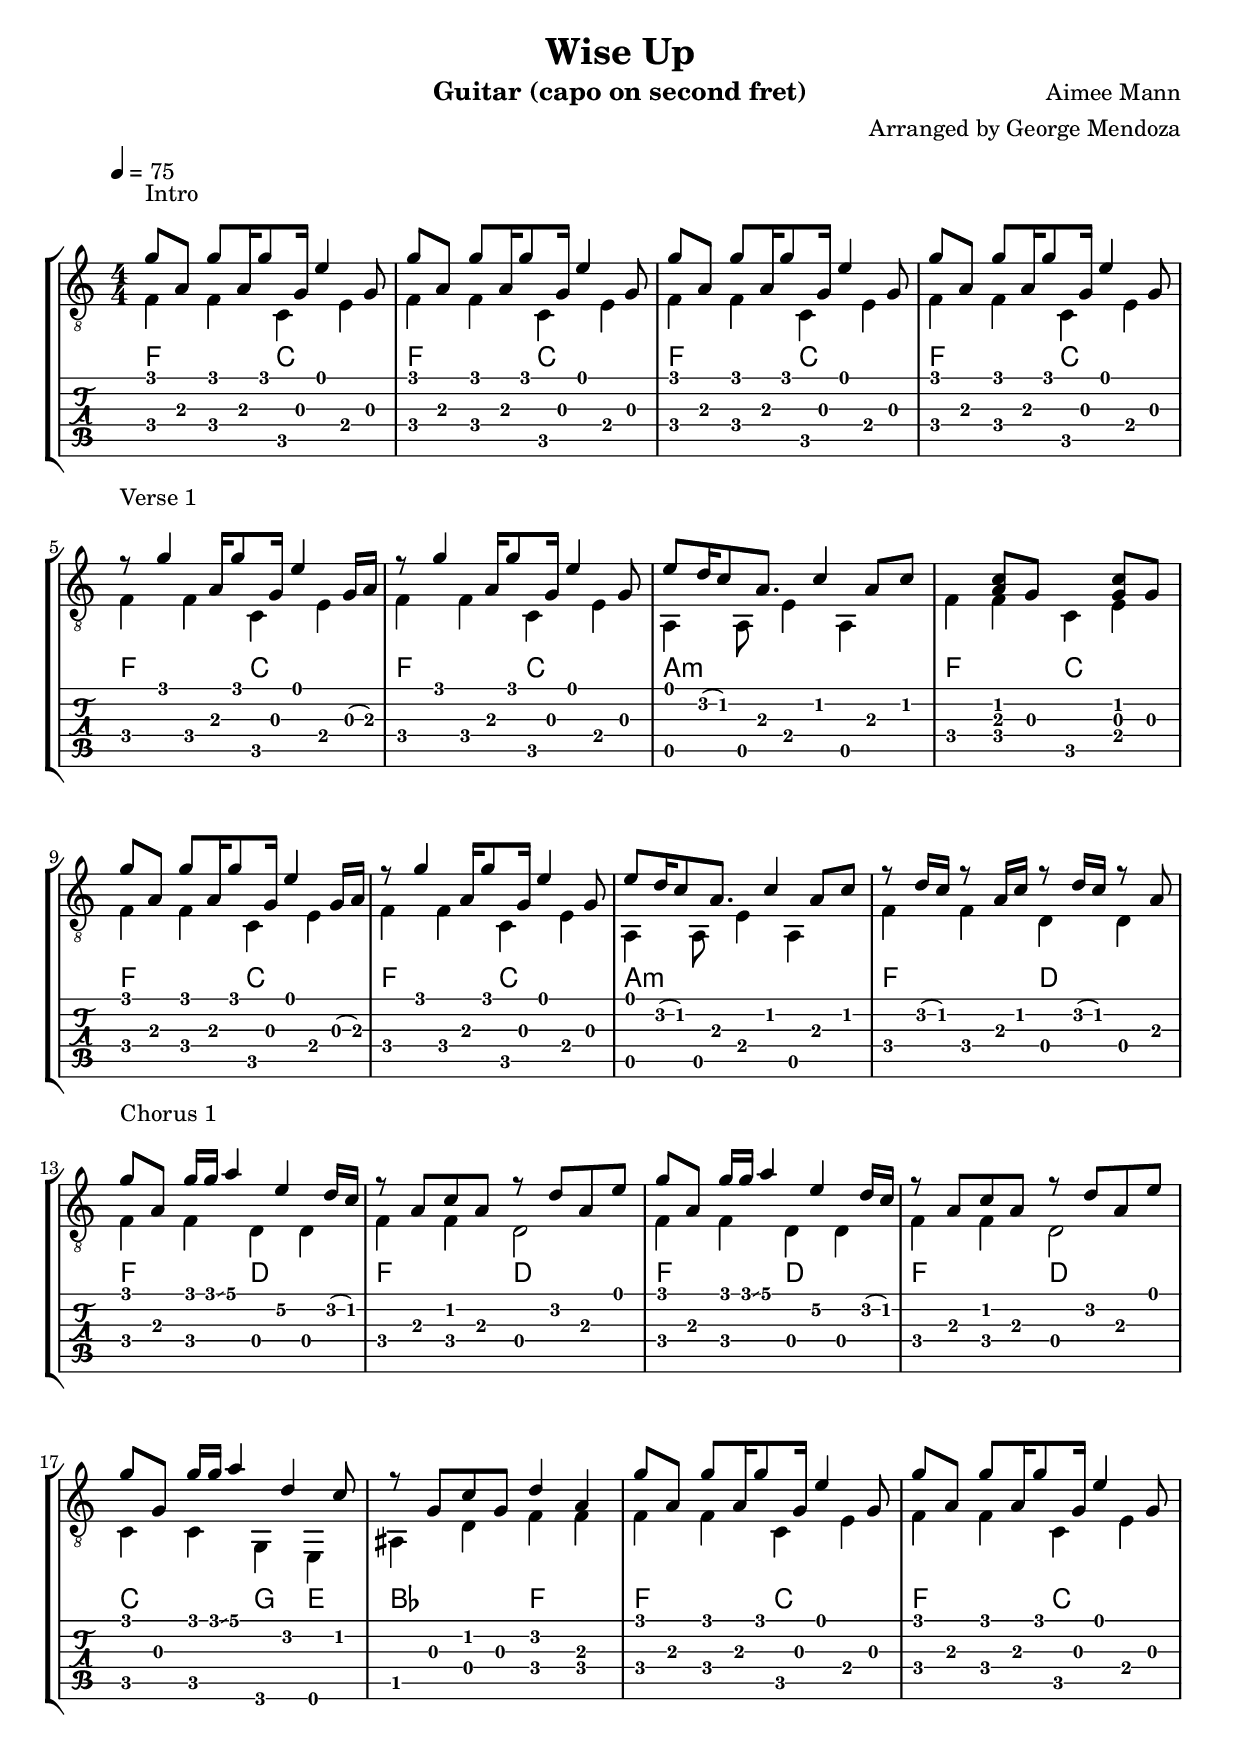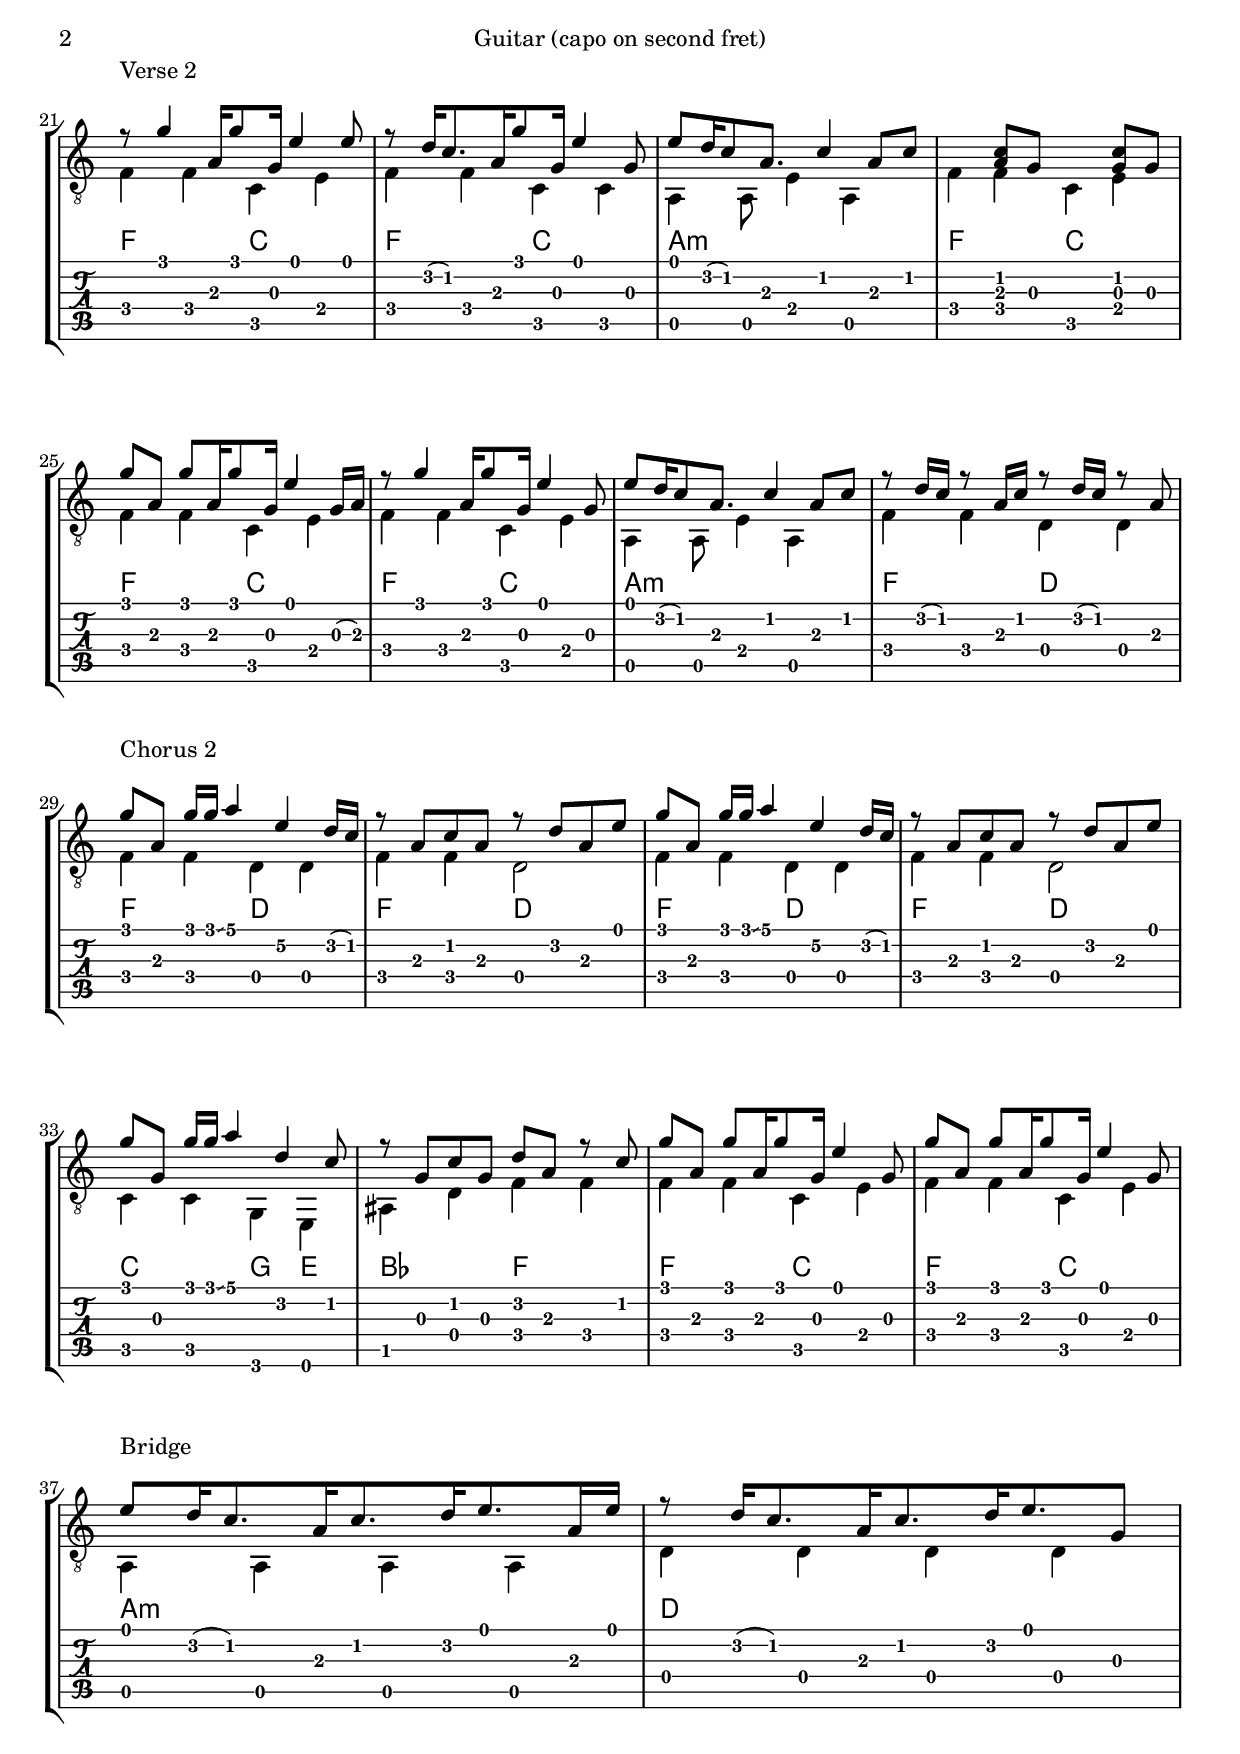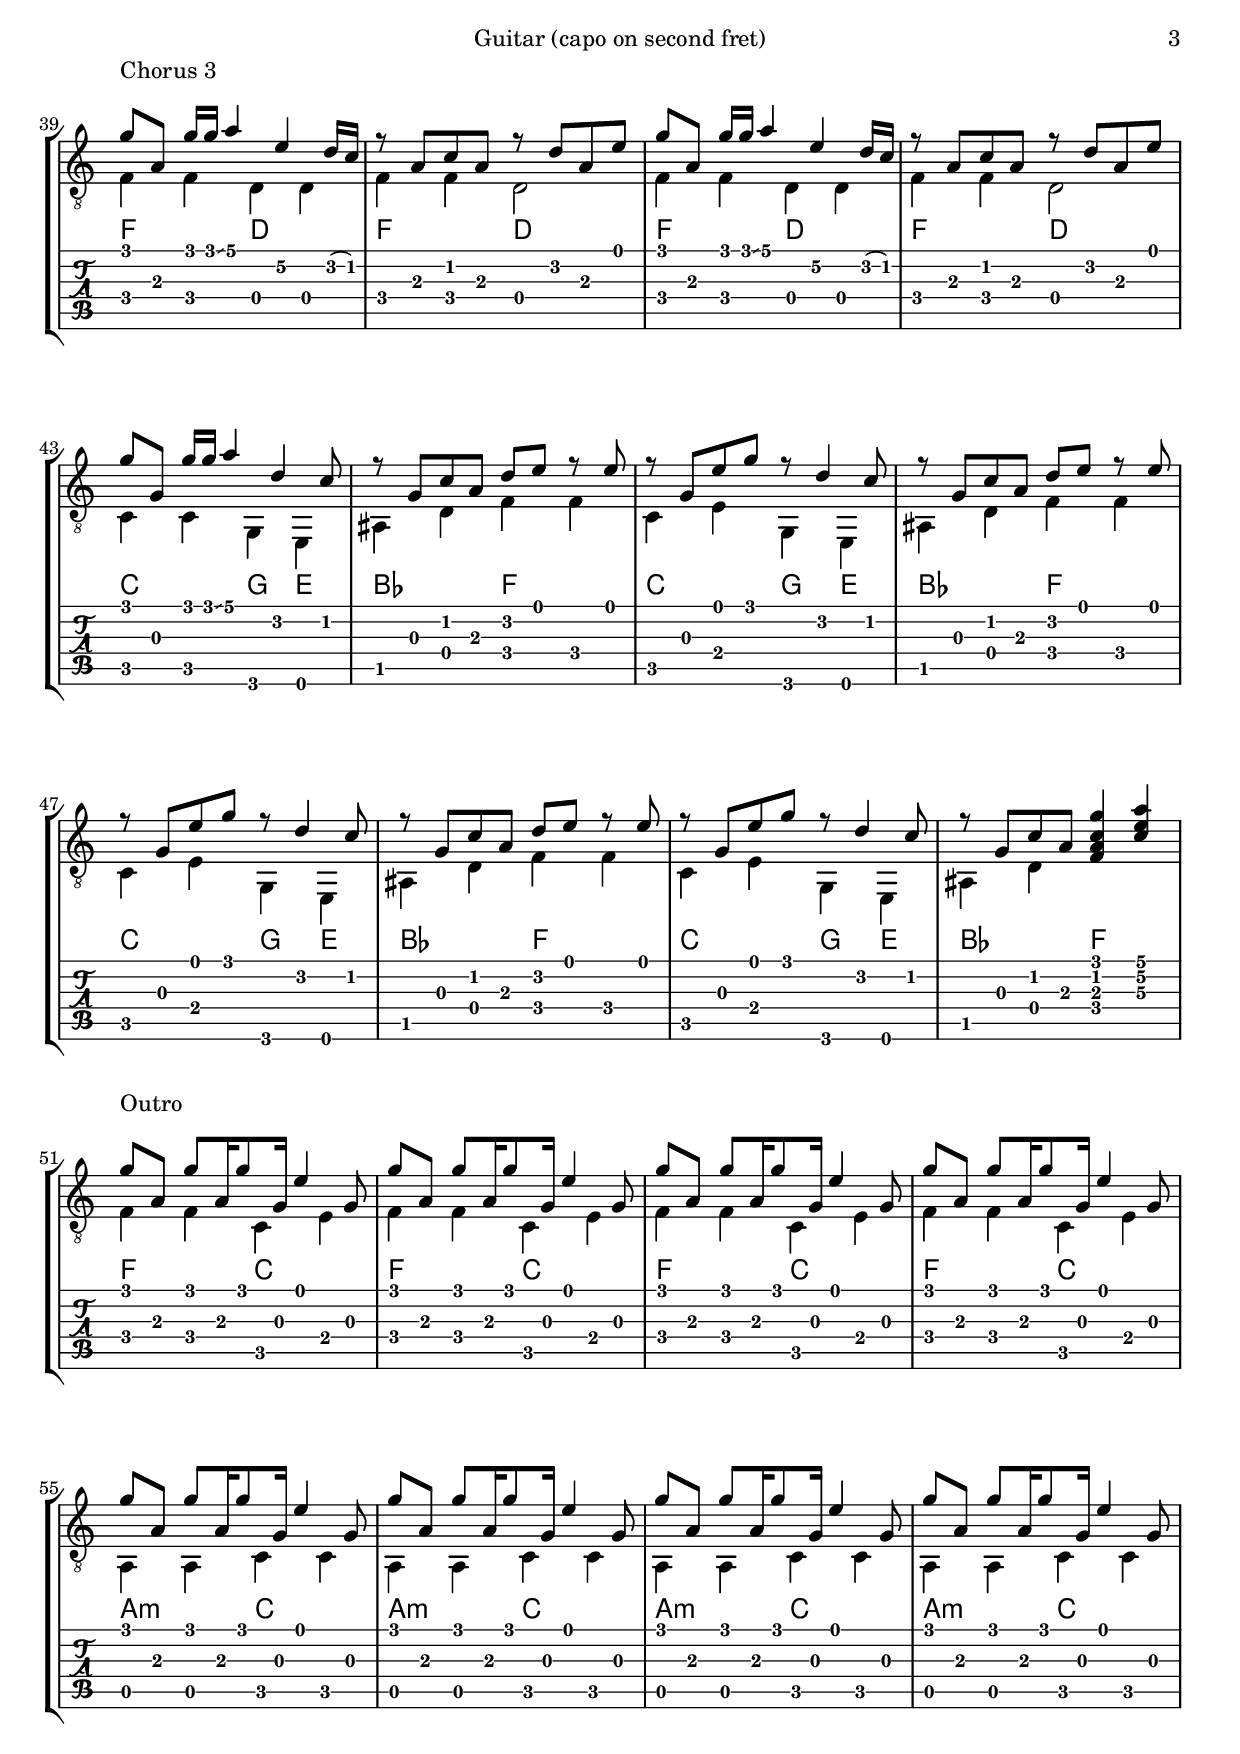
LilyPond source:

\version "2.22.1"
\include "english.ly"

\paper {
 indent = #0
}

\header {
  title = "Wise Up"
  composer = "Aimee Mann"
  arranger = "Arranged by George Mendoza"
  instrument = "Guitar (capo on second fret)"
}

%-----------------------------------------------------------------------
% Chord Sets

cChordSetAm = { \chordmode { a1:m } }

cChordSetAmC = { \chordmode { a2:m c2 } }

cChordSetBbF = { \chordmode { bf2 f2 } }

cChordSetCCGE = { \chordmode { c2 g4 e4 } }

cChordSetD = { \chordmode { d1 } }

cChordSetFC = { \chordmode { f2 c2 } }

cChordSetFD = { \chordmode { f2 d2 } }


%-----------------------------------------------------------------------
% Bars

vOneBarBeforeYouSign = {  r8 <d'\2>16( <c'\2>8.) <a\3>16 <c'\2>8. <d'\2>16 <e'\1>8. <g\3>8 }
vTwoBarBeforeYouSign = {  <d\4>4 <d\4>4 <d\4>4 <d\4>4 }
cBarBeforeYouSign = {  \cChordSetD }

vOneBarBeganIt = {  \skip 4 <a\3 c'\2 >8 <g\3>8 \skip 4 <g\3 c'\2 >8 <g\3>8 }
vTwoBarBeganIt = {  <f\4>4 <f\4>4 <c\5>4 <e\4>4 }
cBarBeganIt = {  \cChordSetFC }

vOneBarItThough = {  r8 <d'\2>16( <c'\2>16) r8 <a\3>16 <c'\2>16 r8 <d'\2>16( <c'\2>16) r8 <a\3>8 }
vTwoBarItThough = {  <f\4>4 <f\4>4 <d\4>4 <d\4>4 }
cBarItThough = {  \cChordSetFD }

vOneBarFDm = {  r8 <a\3>8 <c'\2>8 <a\3>8 r8 <d'\2>8 <a\3>8 <e'\1>8 }
vTwoBarFDm = {  <f\4>4 <f\4>4 <d\4>2 }
cBarFDm = {  \cChordSetFD }

vOneBarIntro = {  <g'\1>8 <a\3>8 <g'\1>8 <a\3>16 <g'\1>8 <g\3>16 <e'\1>4 <g\3>8 }
vTwoBarIntro = {  <f\4>4 <f\4>4 <c\5>4  <e\4>4 }
cBarIntro = {  \cChordSetFC }

vOneBarItsNot = {  r8 <g'\1>4 <a\3>16 <g'\1>8 <g\3>16 <e'\1>4 <g\3>16( <a\3>16) }
vTwoBarItsNot = {  <f\4>4 <f\4>4 <c\5>4 <e\4>4 }
cBarItsNot = {  \cChordSetFC }

vOneBarItsNotGoingToStop = {  <g'\1>8 <a\3>8 <g'\1>16 <g'\1>16\glissando <a'\1>4 <e'\2>4 <d'\2>16( <c'\2>16) }
vTwoBarItsNotGoingToStop = {  <f\4>4 <f\4>4 <d\4>4 <d\4>4 }
cBarItsNotGoingToStop = {  \cChordSetFD }

vOneBarItsNotGoingToStopCcge = {  <g'\1>8 <g\3>8 <g'\1>16 <g'\1>16\glissando <a'\1>4 <d'\2>4 <c'\2>8 }
vTwoBarItsNotGoingToStopCcge = {  <c\5>4 <c\5>4 <g,\6>4 <e,\6>4 }
cBarItsNotGoingToStopCcge = {  \cChordSetCCGE }

vOneBarItsNotGoingToStopCcgeTwo = {  r8 <g\3>8 <e'\1>8 <g'\1>8 r8 <d'\2>4 <c'\2>8 }
vTwoBarItsNotGoingToStopCcgeTwo = {  <c\5>4 <e\4>4 <g,\6>4 <e,\6>4 }
cBarItsNotGoingToStopCcgeTwo = {  \cChordSetCCGE }

vOneBarOutro = {  <g'\1>8 <a\3>8 <g'\1>8 <a\3>16 <g'\1>8 <g\3>16 <e'\1>4 <g\3>8 }
vTwoBarOutro = {  <a,\5>4 <a,\5>4 <c\5>4  <c\5>4 }
cBarOutro = {  \cChordSetAmC }

vOneBarPrepareAList = {  <e'\1>8 <d'\2>16( <c'\2>8.) <a\3>16 <c'\2>8. <d'\2>16 <e'\1>8. <a\3>16 <e'\1>16 }
vTwoBarPrepareAList = {  <a,\5>4 <a,\5>4 <a,\5>4 <a,\5>4 }
cBarPrepareAList = {  \cChordSetAm }

vOneBarSoJustGiveUp = {  r8 <g\3>8 <c'\2>8 <a\3>8 <a\3 c'\2 g'\1 f\4 >4 <c'\3 e'\2 a'\1 >4 }
vTwoBarSoJustGiveUp = {  <as,\5>4 <d\4>4 \skip 2 }
cBarSoJustGiveUp = {  \cChordSetBbF }

vOneBarTheresACure = {  r8 <d'\2>16( <c'\2>8.) <a\3>16 <g'\1>8 <g\3>16 <e'\1>4 <g\3>8 }
vTwoBarTheresACure = {  <f\4>4 <f\4>4 <c\5>4 <c\5>4 }
cBarTheresACure = {  \cChordSetFC }

vOneBarTilYouWiseUp = {  r8 <g\3>8 <c'\2>8 <g\3>8 <d'\2>4 <a\3>4 }
vTwoBarTilYouWiseUp = {  <as,\5>4 <d\4>4 <f\4>4 <f\4>4 }
cBarTilYouWiseUp = {  \cChordSetBbF }

vOneBarTilYouWiseUpTwo = {  r8 <g\3>8 <c'\2>8 <g\3>8 <d'\2>8 <a\3>8 r8 <c'\2>8 }
vTwoBarTilYouWiseUpTwo = {  <as,\5>4 <d\4>4 <f\4>4 <f\4>4 }
cBarTilYouWiseUpTwo = {  \cChordSetBbF }

vOneBarTilYouWiseUpThree = {  r8 <g\3>8 <c'\2>8 <a\3>8 <d'\2>8 <e'\1>8 r8 <e'\1>8 }
vTwoBarTilYouWiseUpThree = {  <as,\5>4 <d\4>4 <f\4>4 <f\4>4 }
cBarTilYouWiseUpThree = {  \cChordSetBbF }

vOneBarWhatYouThought = {  r8 <g'\1>4 <a\3>16 <g'\1>8 <g\3>16 <e'\1>4 <g\3>8 }
vTwoBarWhatYouThought = {  <f\4>4 <f\4>4 <c\5>4 <e\4>4 }
cBarWhatYouThought = {  \cChordSetFC }

vOneBarWhenYouFirst = {  <e'\1>8 <d'\2>16( <c'\2>8) <a\3>8. <c'\2>4 <a\3>8 <c'\2>8 }
vTwoBarWhenYouFirst = {  <a,\5>4 <a,\5>8 <e\4>4 <a,\5>4 \skip 8 }
cBarWhenYouFirst = {  \cChordSetAm }

vOneBarYouGot = {  <g'\1>8 <a\3>8 <g'\1>8 <a\3>16 <g'\1>8 <g\3>16 <e'\1>4 <g\3>16( <a\3>16) }
vTwoBarYouGot = {  <f\4>4 <f\4>4 <c\5>4 <e\4>4 }
cBarYouGot = {  \cChordSetFC }

vOneBarYoureSure = {  r8 <g'\1>4 <a\3>16 <g'\1>8 <g\3>16 <e'\1>4 <e'\1>8 }
vTwoBarYoureSure = {  <f\4>4 <f\4>4 <c\5>4 <e\4>4 }
cBarYoureSure = {  \cChordSetFC }


%-----------------------------------------------------------------------
% Lines

vOneLineChorusOneLineOne = { \vOneBarItsNotGoingToStop \vOneBarFDm \vOneBarItsNotGoingToStop \vOneBarFDm \break }
vTwoLineChorusOneLineOne = { \vTwoBarItsNotGoingToStop \vTwoBarFDm \vTwoBarItsNotGoingToStop \vTwoBarFDm \break }
cLineChorusOneLineOne = { \cBarItsNotGoingToStop \cBarFDm \cBarItsNotGoingToStop \cBarFDm }

vOneLineIntroLineOne = { \vOneBarIntro \vOneBarIntro \vOneBarIntro \vOneBarIntro \break }
vTwoLineIntroLineOne = { \vTwoBarIntro \vTwoBarIntro \vTwoBarIntro \vTwoBarIntro \break }
cLineIntroLineOne = { \cBarIntro \cBarIntro \cBarIntro \cBarIntro }

vOneLineVerseOneLineTwo = { \vOneBarYouGot \vOneBarWhatYouThought \vOneBarWhenYouFirst \vOneBarItThough \break }
vTwoLineVerseOneLineTwo = { \vTwoBarYouGot \vTwoBarWhatYouThought \vTwoBarWhenYouFirst \vTwoBarItThough \break }
cLineVerseOneLineTwo = { \cBarYouGot \cBarWhatYouThought \cBarWhenYouFirst \cBarItThough }

vOneLineVerseOneLineOne = { \vOneBarItsNot \vOneBarWhatYouThought \vOneBarWhenYouFirst \vOneBarBeganIt \break }
vTwoLineVerseOneLineOne = { \vTwoBarItsNot \vTwoBarWhatYouThought \vTwoBarWhenYouFirst \vTwoBarBeganIt \break }
cLineVerseOneLineOne = { \cBarItsNot \cBarWhatYouThought \cBarWhenYouFirst \cBarBeganIt }

vOneLineChorusOneLineTwo = { \vOneBarItsNotGoingToStopCcge \vOneBarTilYouWiseUp \vOneBarIntro \vOneBarIntro \break }
vTwoLineChorusOneLineTwo = { \vTwoBarItsNotGoingToStopCcge \vTwoBarTilYouWiseUp \vTwoBarIntro \vTwoBarIntro \break }
cLineChorusOneLineTwo = { \cBarItsNotGoingToStopCcge \cBarTilYouWiseUp \cBarIntro \cBarIntro }

vOneLineVerseTwoLineOne = { \vOneBarYoureSure \vOneBarTheresACure \vOneBarWhenYouFirst \vOneBarBeganIt \break }
vTwoLineVerseTwoLineOne = { \vTwoBarYoureSure \vTwoBarTheresACure \vTwoBarWhenYouFirst \vTwoBarBeganIt \break }
cLineVerseTwoLineOne = { \cBarYoureSure \cBarTheresACure \cBarWhenYouFirst \cBarBeganIt }

vOneLineChorusTwoLineTwo = { \vOneBarItsNotGoingToStopCcge \vOneBarTilYouWiseUpTwo \vOneBarIntro \vOneBarIntro \break }
vTwoLineChorusTwoLineTwo = { \vTwoBarItsNotGoingToStopCcge \vTwoBarTilYouWiseUpTwo \vTwoBarIntro \vTwoBarIntro \break }
cLineChorusTwoLineTwo = { \cBarItsNotGoingToStopCcge \cBarTilYouWiseUpTwo \cBarIntro \cBarIntro }

vOneLineBridgeLineOne = { \vOneBarPrepareAList \vOneBarBeforeYouSign \break }
vTwoLineBridgeLineOne = { \vTwoBarPrepareAList \vTwoBarBeforeYouSign \break }
cLineBridgeLineOne = { \cBarPrepareAList \cBarBeforeYouSign }

vOneLineChorusThreeLineTwo = { \vOneBarItsNotGoingToStopCcge \vOneBarTilYouWiseUpThree \vOneBarItsNotGoingToStopCcgeTwo \vOneBarTilYouWiseUpThree \break }
vTwoLineChorusThreeLineTwo = { \vTwoBarItsNotGoingToStopCcge \vTwoBarTilYouWiseUpThree \vTwoBarItsNotGoingToStopCcgeTwo \vTwoBarTilYouWiseUpThree \break }
cLineChorusThreeLineTwo = { \cBarItsNotGoingToStopCcge \cBarTilYouWiseUpThree \cBarItsNotGoingToStopCcgeTwo \cBarTilYouWiseUpThree }

vOneLineChorusThreeLineThree = { \vOneBarItsNotGoingToStopCcgeTwo \vOneBarTilYouWiseUpThree \vOneBarItsNotGoingToStopCcgeTwo \vOneBarSoJustGiveUp \break }
vTwoLineChorusThreeLineThree = { \vTwoBarItsNotGoingToStopCcgeTwo \vTwoBarTilYouWiseUpThree \vTwoBarItsNotGoingToStopCcgeTwo \vTwoBarSoJustGiveUp \break }
cLineChorusThreeLineThree = { \cBarItsNotGoingToStopCcgeTwo \cBarTilYouWiseUpThree \cBarItsNotGoingToStopCcgeTwo \cBarSoJustGiveUp }

vOneLineOutroLineTwo = { \vOneBarOutro \vOneBarOutro \vOneBarOutro \vOneBarOutro \break }
vTwoLineOutroLineTwo = { \vTwoBarOutro \vTwoBarOutro \vTwoBarOutro \vTwoBarOutro \break }
cLineOutroLineTwo = { \cBarOutro \cBarOutro \cBarOutro \cBarOutro }


%-----------------------------------------------------------------------
% Stanzas

vOneStanzaIntro = { \vOneLineIntroLineOne }
vTwoStanzaIntro = { \vTwoLineIntroLineOne }
cStanzaIntro = { \cLineIntroLineOne }
sStanzaIntro = { r1^"Intro" r1 r1 r1 }

vOneStanzaVerseOne = { \vOneLineVerseOneLineOne \vOneLineVerseOneLineTwo }
vTwoStanzaVerseOne = { \vTwoLineVerseOneLineOne \vTwoLineVerseOneLineTwo }
cStanzaVerseOne = { \cLineVerseOneLineOne \cLineVerseOneLineTwo }
sStanzaVerseOne = { r1^"Verse 1" r1 r1 r1 r1 r1 r1 r1 }

vOneStanzaChorusOne = { \vOneLineChorusOneLineOne \vOneLineChorusOneLineTwo }
vTwoStanzaChorusOne = { \vTwoLineChorusOneLineOne \vTwoLineChorusOneLineTwo }
cStanzaChorusOne = { \cLineChorusOneLineOne \cLineChorusOneLineTwo }
sStanzaChorusOne = { r1^"Chorus 1" r1 r1 r1 r1 r1 r1 r1 }

vOneStanzaVerseTwo = { \vOneLineVerseTwoLineOne \vOneLineVerseOneLineTwo }
vTwoStanzaVerseTwo = { \vTwoLineVerseTwoLineOne \vTwoLineVerseOneLineTwo }
cStanzaVerseTwo = { \cLineVerseTwoLineOne \cLineVerseOneLineTwo }
sStanzaVerseTwo = { r1^"Verse 2" r1 r1 r1 r1 r1 r1 r1 }

vOneStanzaChorusTwo = { \vOneLineChorusOneLineOne \vOneLineChorusTwoLineTwo }
vTwoStanzaChorusTwo = { \vTwoLineChorusOneLineOne \vTwoLineChorusTwoLineTwo }
cStanzaChorusTwo = { \cLineChorusOneLineOne \cLineChorusTwoLineTwo }
sStanzaChorusTwo = { r1^"Chorus 2" r1 r1 r1 r1 r1 r1 r1 }

vOneStanzaBridge = { \vOneLineBridgeLineOne }
vTwoStanzaBridge = { \vTwoLineBridgeLineOne }
cStanzaBridge = { \cLineBridgeLineOne }
sStanzaBridge = { r1^"Bridge" r1 }

vOneStanzaChorusThree = { \vOneLineChorusOneLineOne \vOneLineChorusThreeLineTwo \vOneLineChorusThreeLineThree }
vTwoStanzaChorusThree = { \vTwoLineChorusOneLineOne \vTwoLineChorusThreeLineTwo \vTwoLineChorusThreeLineThree }
cStanzaChorusThree = { \cLineChorusOneLineOne \cLineChorusThreeLineTwo \cLineChorusThreeLineThree }
sStanzaChorusThree = { r1^"Chorus 3" r1 r1 r1 r1 r1 r1 r1 r1 r1 r1 r1 }

vOneStanzaOutro = { \vOneLineIntroLineOne \vOneLineOutroLineTwo }
vTwoStanzaOutro = { \vTwoLineIntroLineOne \vTwoLineOutroLineTwo }
cStanzaOutro = { \cLineIntroLineOne \cLineOutroLineTwo }
sStanzaOutro = { r1^"Outro" r1 r1 r1 r1 r1 r1 r1 }


%-----------------------------------------------------------------------
% Scores

vOneScoreTabOneScoreOne = { \vOneStanzaIntro \vOneStanzaVerseOne \vOneStanzaChorusOne \vOneStanzaVerseTwo \vOneStanzaChorusTwo \vOneStanzaBridge \vOneStanzaChorusThree \vOneStanzaOutro }
vTwoScoreTabOneScoreOne = { \vTwoStanzaIntro \vTwoStanzaVerseOne \vTwoStanzaChorusOne \vTwoStanzaVerseTwo \vTwoStanzaChorusTwo \vTwoStanzaBridge \vTwoStanzaChorusThree \vTwoStanzaOutro }
cScoreTabOneScoreOne = { \cStanzaIntro \cStanzaVerseOne \cStanzaChorusOne \cStanzaVerseTwo \cStanzaChorusTwo \cStanzaBridge \cStanzaChorusThree \cStanzaOutro }
sScoreTabOneScoreOne = { \sStanzaIntro \sStanzaVerseOne \sStanzaChorusOne \sStanzaVerseTwo \sStanzaChorusTwo \sStanzaBridge \sStanzaChorusThree \sStanzaOutro }


%-----------------------------------------------------------------------
% Voices

vOne = {
  \transposition d''
  \vOneScoreTabOneScoreOne
}

vTwo = {
  \transposition d'
  \vTwoScoreTabOneScoreOne
}


%-----------------------------------------------------------------------
% Stanza Headings

stanzaHeadings = { 
\sScoreTabOneScoreOne 
}

%-----------------------------------------------------------------------
% Chord Headings

chordHeadings = { \cScoreTabOneScoreOne }

%-----------------------------------------------------------------------

\score {
  \new StaffGroup <<
    \new Staff <<
      
      \tempo 4 = 75

      \clef "treble_8"

      \new ChordNames {
        \chordHeadings
      }

      \new Voice \with { \remove Rest_engraver } {
        \stanzaHeadings
      }

      \new Voice {
        
        \voiceOne
        \vOne
      }
      \new Voice {
        
        \voiceTwo
        \vTwo
      }
    >>

    \new TabStaff <<
      
      \new TabVoice {
        \slurUp
        \vOne
      }
      \new TabVoice {
        \slurUp
        \vTwo
      }
    >>
  >>

  \layout {
    \context { \Staff
      \override TimeSignature #'style = #'numbered
      \override StringNumber #'transparent = ##t
    }
    \context { \TabStaff
      \override TimeSignature #'style = #'numbered
    }
    \context { \Voice
      \remove Slur_engraver
    }
    \context { \TabVoice
      \remove Dots_engraver
      \remove Stem_engraver
      \remove Rest_engraver
    }
  }
}

% showLastLength = R1*4
\score {
  \new Staff \with {midiInstrument = #"acoustic guitar (nylon)"} <<
    \tempo 4 = 75

    \clef "treble_8"

    \new Voice {
      \unfoldRepeats {
        \vOne
      }
    }
    \new Voice {
      \unfoldRepeats {
        \vTwo
      }
    }
  >>

  \midi {}
}
